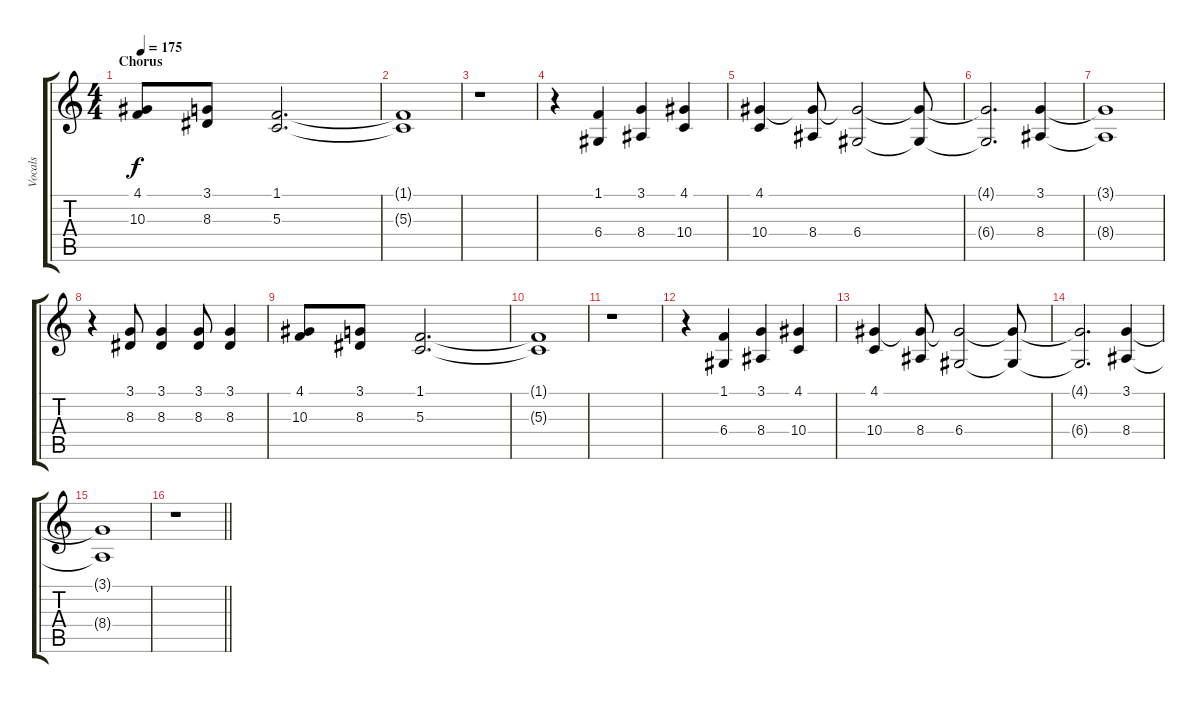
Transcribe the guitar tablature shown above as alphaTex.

\track ("Vocals" "Vocals") {instrument voiceoohs}
\staff {score tabs}
\tuning (E4 B3 G3 D3 A2 D2) {hide}
\ts (4 4)
\section ("" "Chorus")
\tempo 175
\clef g2
\ks c
(4.1 10.3).8{dy f} (3.1 8.3).8 (1.1 5.3).2{d} |
(1.1{t} 5.3{t}).1 |
r.1 |
r.4 (1.1 6.4).4 (3.1 8.4).4 (4.1 10.4).4 |
(4.1 10.4).4 (4.1{t} 8.4).8 (4.1{t} 6.4).2 (4.1{t} 6.4{t}).8 |
(4.1{t} 6.4{t}).2{d} (3.1 8.4).4 |
(3.1{t} 8.4{t}).1 |
r.4 (3.1 8.3).8 (3.1 8.3).4 (3.1 8.3).8 (3.1 8.3).4 |
(4.1 10.3).8 (3.1 8.3).8 (1.1 5.3).2{d} |
(1.1{t} 5.3{t}).1 |
r.1 |
r.4 (1.1 6.4).4 (3.1 8.4).4 (4.1 10.4).4 |
(4.1 10.4).4 (4.1{t} 8.4).8 (4.1{t} 6.4).2 (4.1{t} 6.4{t}).8 |
(4.1{t} 6.4{t}).2{d} (3.1 8.4).4 |
(3.1{t} 8.4{t}).1 |
\barLineRight lightlight
r.1
